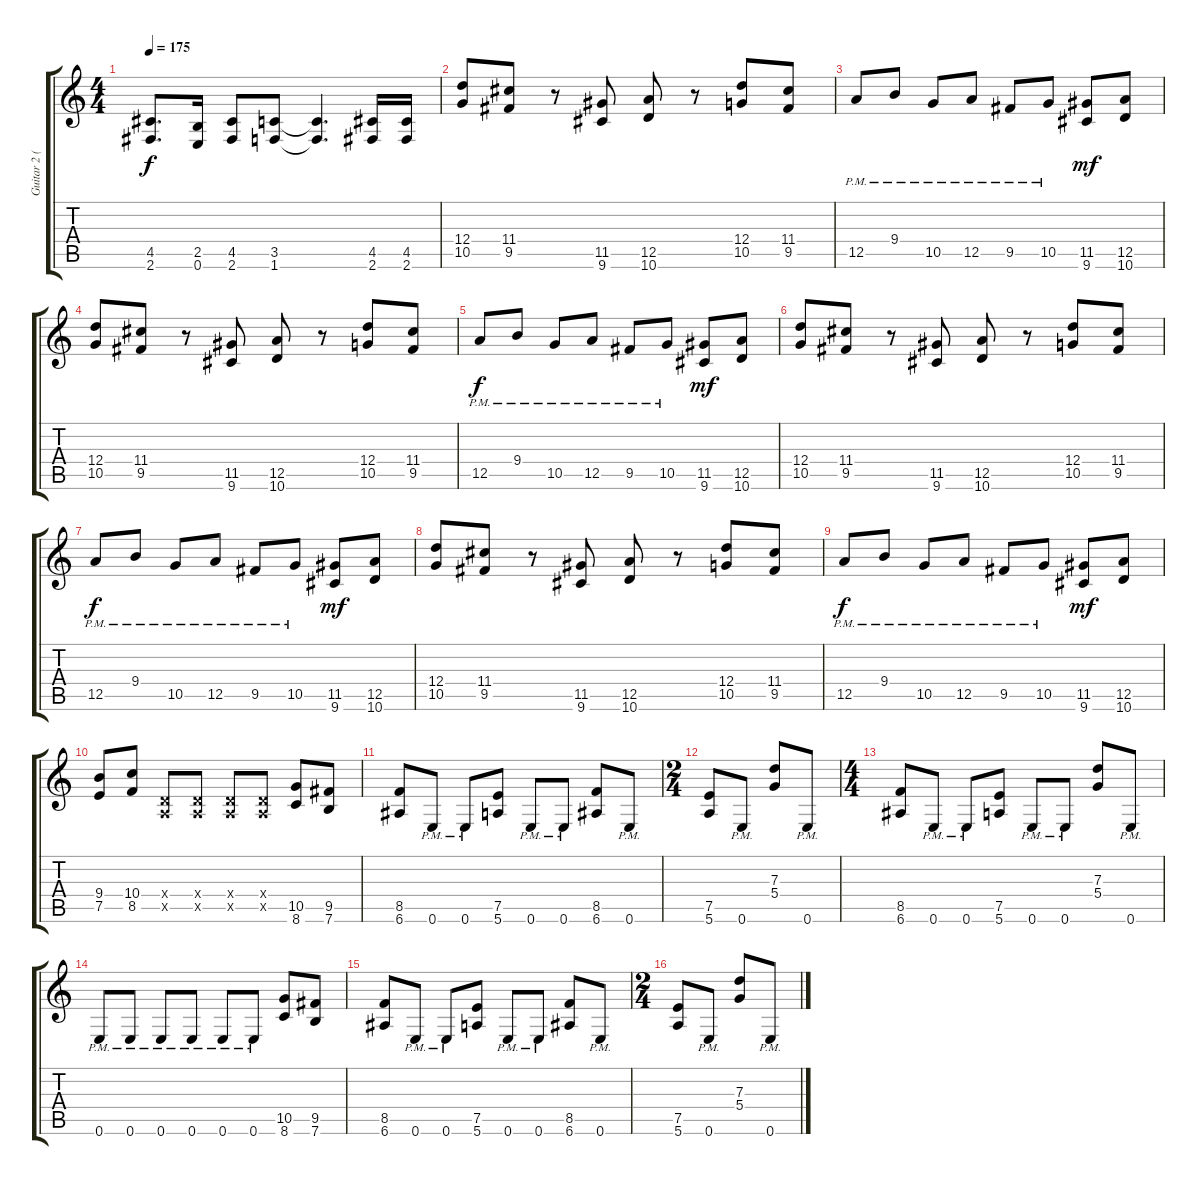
\track ("Guitar 2 (Chris Poland)" "Guitar 2 (") {instrument distortionguitar}
\staff {score tabs}
\tuning (E4 B3 G3 D3 A2 E2) {hide}
\ts (4 4)
\tempo 175
\clef g2
\ks c
(4.5 2.6).8{d dy f} (2.5 0.6).16 (4.5 2.6).8 (3.5 1.6).8 (3.5{t} 1.6{t}).4{d} (4.5 2.6).16 (4.5 2.6).16 |
(12.4 10.5).8 (11.4 9.5).8 r.8 (11.5 9.6).8 (12.5 10.6).8 r.8 (12.4 10.5).8 (11.4 9.5).8 |
12.5{pm}.8 9.4{pm}.8 10.5{pm}.8 12.5{pm}.8 9.5{pm}.8 10.5{pm}.8 (11.5 9.6).8{dy mf} (12.5 10.6).8 |
(12.4 10.5).8 (11.4 9.5).8 r.8 (11.5 9.6).8 (12.5 10.6).8 r.8 (12.4 10.5).8 (11.4 9.5).8 |
12.5{pm}.8{dy f} 9.4{pm}.8 10.5{pm}.8 12.5{pm}.8 9.5{pm}.8 10.5{pm}.8 (11.5 9.6).8{dy mf} (12.5 10.6).8 |
(12.4 10.5).8 (11.4 9.5).8 r.8 (11.5 9.6).8 (12.5 10.6).8 r.8 (12.4 10.5).8 (11.4 9.5).8 |
12.5{pm}.8{dy f} 9.4{pm}.8 10.5{pm}.8 12.5{pm}.8 9.5{pm}.8 10.5{pm}.8 (11.5 9.6).8{dy mf} (12.5 10.6).8 |
(12.4 10.5).8 (11.4 9.5).8 r.8 (11.5 9.6).8 (12.5 10.6).8 r.8 (12.4 10.5).8 (11.4 9.5).8 |
12.5{pm}.8{dy f} 9.4{pm}.8 10.5{pm}.8 12.5{pm}.8 9.5{pm}.8 10.5{pm}.8 (11.5 9.6).8{dy mf} (12.5 10.6).8 |
(9.4 7.5).8 (10.4 8.5).8 (0.4{x} 0.5{x}).8 (0.4{x} 0.5{x}).8 (0.4{x} 0.5{x}).8 (0.4{x} 0.5{x}).8 (10.5 8.6).8 (9.5 7.6).8 |
(8.5 6.6).8 0.6{pm}.8 0.6{pm}.8 (7.5 5.6).8 0.6{pm}.8 0.6{pm}.8 (8.5 6.6).8 0.6{pm}.8 |
\ts (2 4)
(7.5 5.6).8 0.6{pm}.8 (7.3 5.4).8 0.6{pm}.8 |
\ts (4 4)
(8.5 6.6).8 0.6{pm}.8 0.6{pm}.8 (7.5 5.6).8 0.6{pm}.8 0.6{pm}.8 (7.3 5.4).8 0.6{pm}.8 |
0.6{pm}.8 0.6{pm}.8 0.6{pm}.8 0.6{pm}.8 0.6{pm}.8 0.6{pm}.8 (10.5 8.6).8 (9.5 7.6).8 |
(8.5 6.6).8 0.6{pm}.8 0.6{pm}.8 (7.5 5.6).8 0.6{pm}.8 0.6{pm}.8 (8.5 6.6).8 0.6{pm}.8 |
\ts (2 4)
(7.5 5.6).8 0.6{pm}.8 (7.3 5.4).8 0.6{pm}.8
